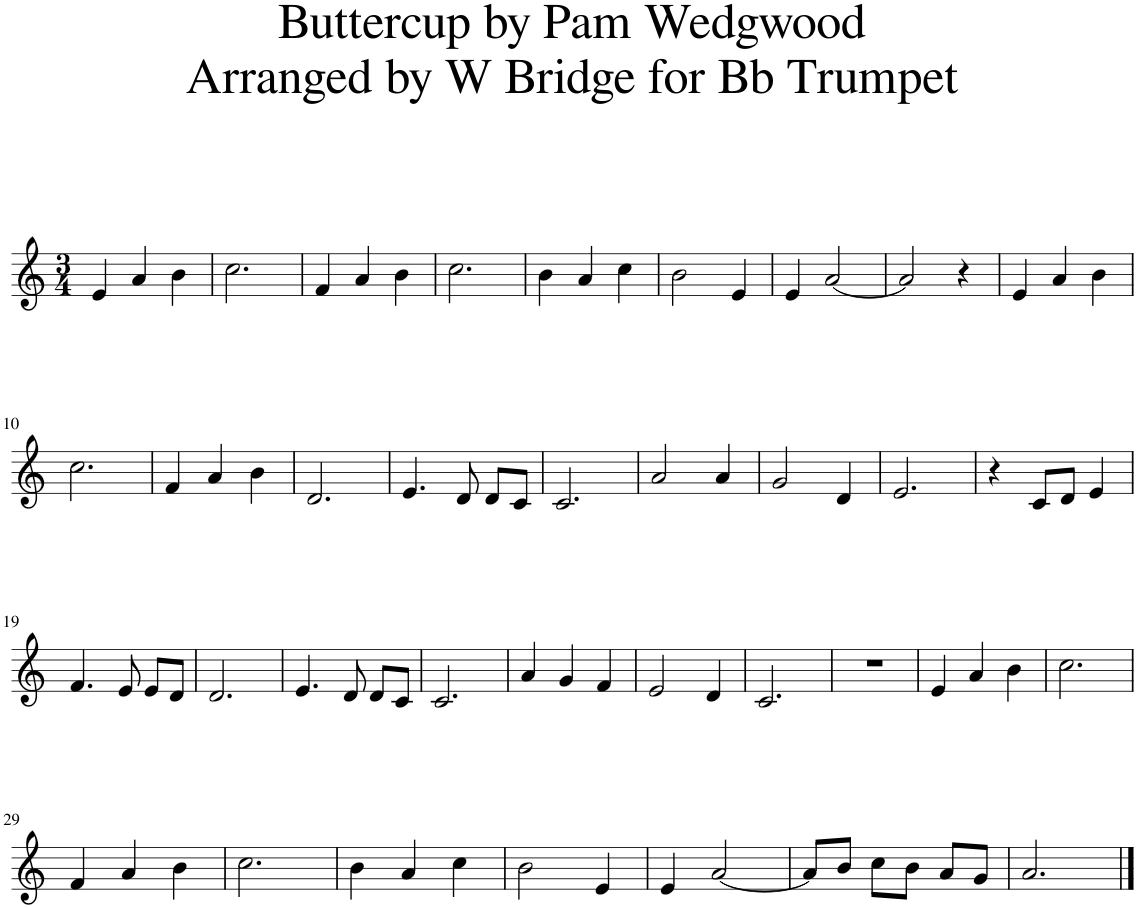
**kern
*part1
*staff1
*I"Bb Cornet, Track 1
*I'Bb Cnt.
*clefG2
*ITrd1c2
*k[]
*M3/4
=1
4e/
4a/
4b\
=2
2.cc\
=3
4f/
4a/
4b\
=4
2.cc\
=5
4b\
4a/
4cc\
=6
2b\
4e/
=7
4e/
[2a/
=8
2a/]
4r
=9
4e/
4a/
4b\
!!LO:LB:g=z
=10
2.cc\
=11
4f/
4a/
4b\
=12
*k[]
2.d/
=13
4.e/
8d/
8d/L
8c/J
=14
2.c/
=15
2a/
4a/
=16
2g/
4d/
=17
2.e/
=18
4r
8c/L
8d/J
4e/
!!LO:LB:g=z
=19
4.f/
8e/
8e/L
8d/J
=20
2.d/
=21
4.e/
8d/
8d/L
8c/J
=22
2.c/
=23
4a/
4g/
4f/
=24
2e/
4d/
=25
2.c/
=26
2.r
=27
4e/
4a/
4b\
=28
2.cc\
!!LO:LB:g=z
=29
4f/
4a/
4b\
=30
2.cc\
=31
4b\
4a/
4cc\
=32
2b\
4e/
=33
4e/
[2a/
=34
8a/L]
8b/J
8cc\L
8b\J
8a/L
8g/J
=35
2.a/
==
*-
